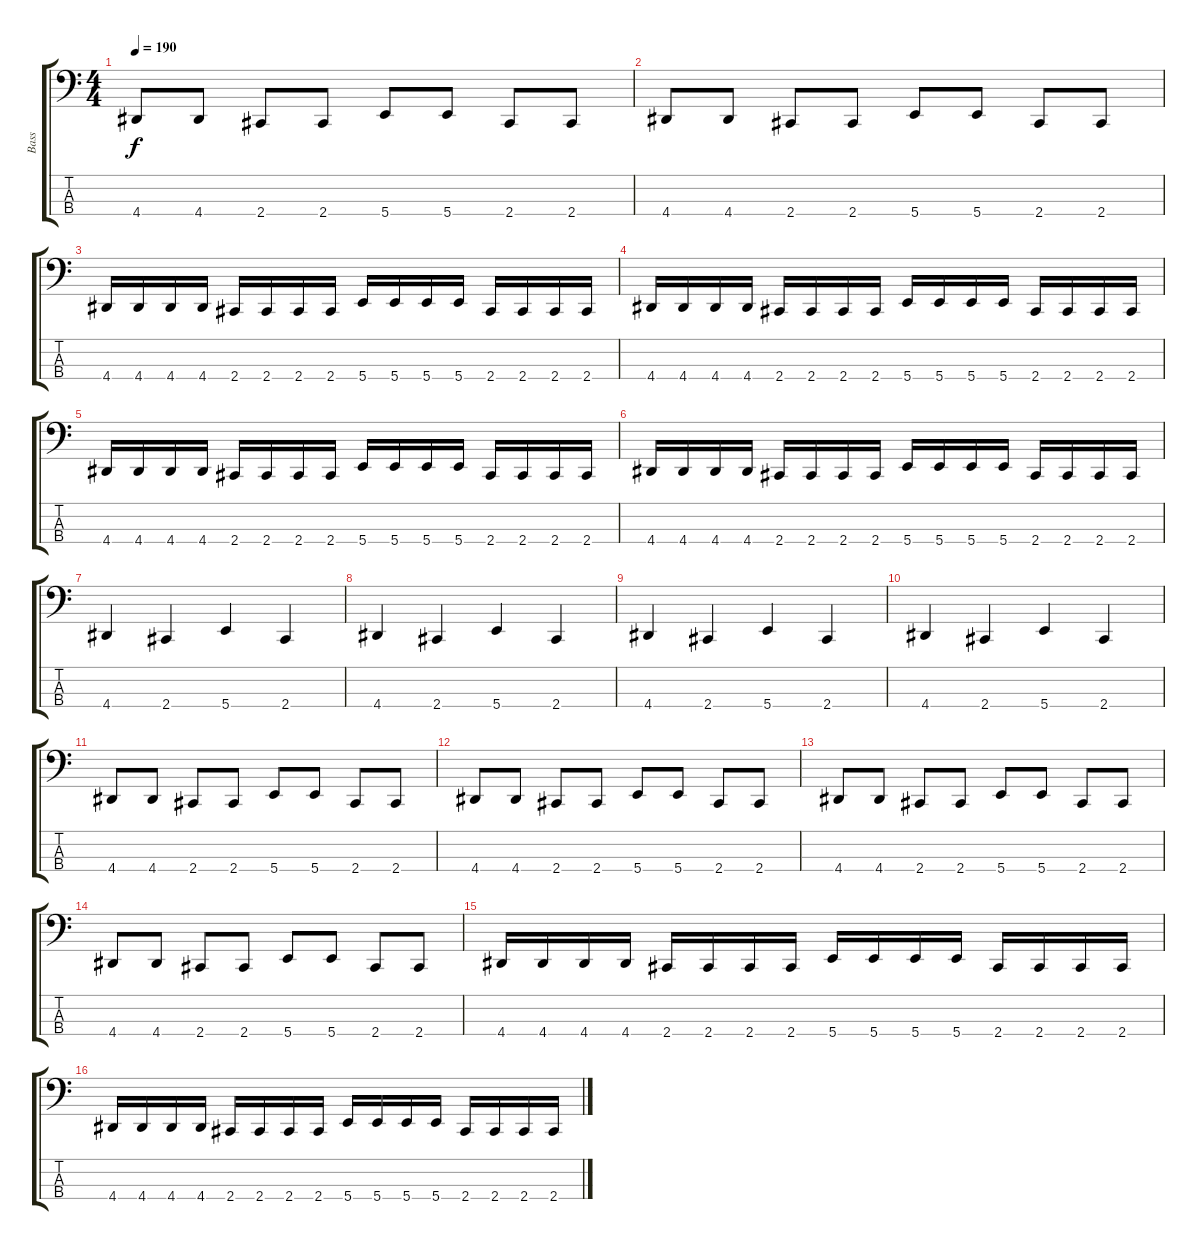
\track ("Bass" "Bass") {instrument electricbasspick}
\staff {score tabs}
\tuning (E2 B1 Gb1 B0) {hide}
\ts (4 4)
\tempo 190
\clef f4
\ks c
4.4.8{dy f} 4.4.8 2.4.8 2.4.8 5.4.8 5.4.8 2.4.8 2.4.8 |
4.4.8 4.4.8 2.4.8 2.4.8 5.4.8 5.4.8 2.4.8 2.4.8 |
4.4.16 4.4.16 4.4.16 4.4.16 2.4.16 2.4.16 2.4.16 2.4.16 5.4.16 5.4.16 5.4.16 5.4.16 2.4.16 2.4.16 2.4.16 2.4.16 |
4.4.16 4.4.16 4.4.16 4.4.16 2.4.16 2.4.16 2.4.16 2.4.16 5.4.16 5.4.16 5.4.16 5.4.16 2.4.16 2.4.16 2.4.16 2.4.16 |
4.4.16 4.4.16 4.4.16 4.4.16 2.4.16 2.4.16 2.4.16 2.4.16 5.4.16 5.4.16 5.4.16 5.4.16 2.4.16 2.4.16 2.4.16 2.4.16 |
4.4.16 4.4.16 4.4.16 4.4.16 2.4.16 2.4.16 2.4.16 2.4.16 5.4.16 5.4.16 5.4.16 5.4.16 2.4.16 2.4.16 2.4.16 2.4.16 |
4.4.4 2.4.4 5.4.4 2.4.4 |
4.4.4 2.4.4 5.4.4 2.4.4 |
4.4.4 2.4.4 5.4.4 2.4.4 |
4.4.4 2.4.4 5.4.4 2.4.4 |
4.4.8 4.4.8 2.4.8 2.4.8 5.4.8 5.4.8 2.4.8 2.4.8 |
4.4.8 4.4.8 2.4.8 2.4.8 5.4.8 5.4.8 2.4.8 2.4.8 |
4.4.8 4.4.8 2.4.8 2.4.8 5.4.8 5.4.8 2.4.8 2.4.8 |
4.4.8 4.4.8 2.4.8 2.4.8 5.4.8 5.4.8 2.4.8 2.4.8 |
4.4.16 4.4.16 4.4.16 4.4.16 2.4.16 2.4.16 2.4.16 2.4.16 5.4.16 5.4.16 5.4.16 5.4.16 2.4.16 2.4.16 2.4.16 2.4.16 |
4.4.16 4.4.16 4.4.16 4.4.16 2.4.16 2.4.16 2.4.16 2.4.16 5.4.16 5.4.16 5.4.16 5.4.16 2.4.16 2.4.16 2.4.16 2.4.16
